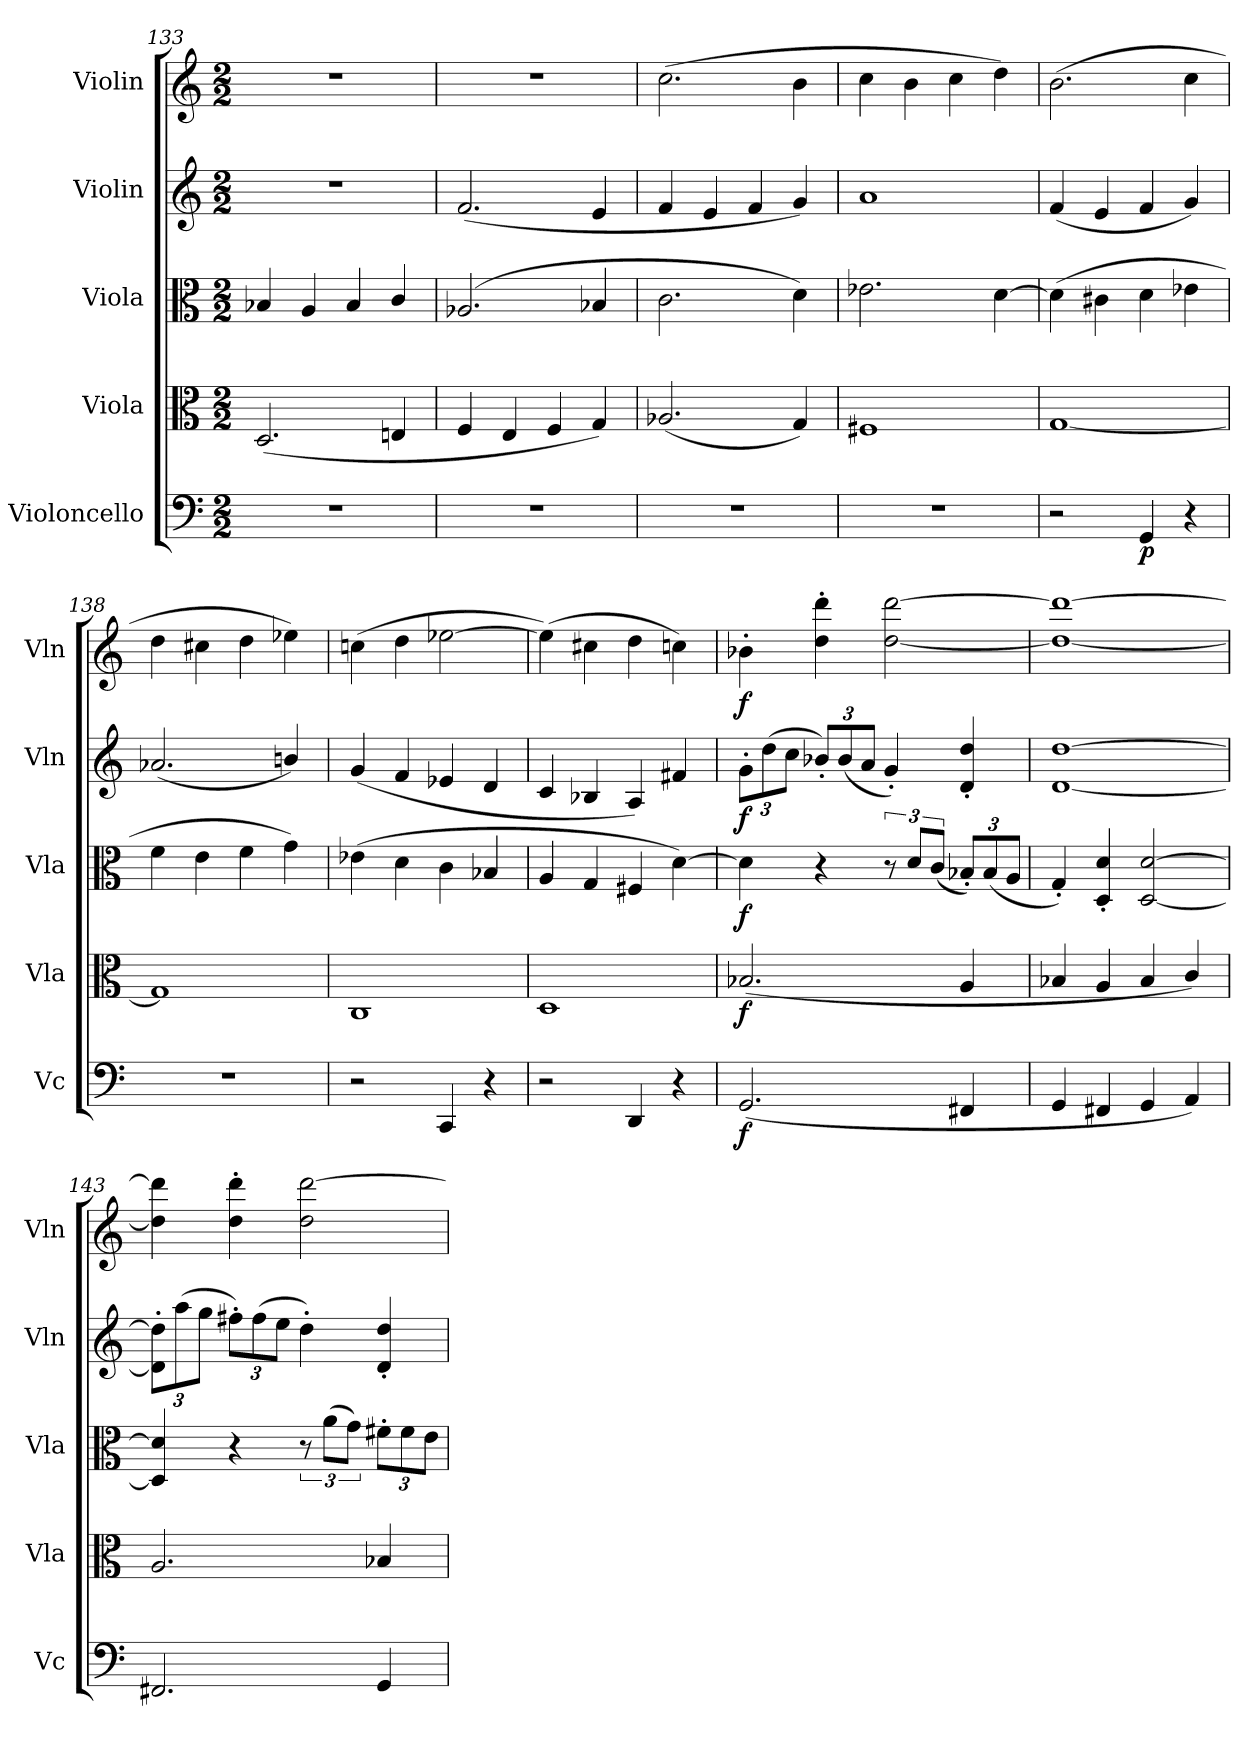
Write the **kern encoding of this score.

**kern	**dynam	**kern	**dynam	**kern	**dynam	**kern	**dynam	**kern	**dynam
*part5	*part5	*part4	*part4	*part3	*part3	*part2	*part2	*part1	*part1
*staff5	*staff5	*staff4	*staff4	*staff3	*staff3	*staff2	*staff2	*staff1	*staff1
*I"Violoncello	*	*I"Viola	*	*I"Viola	*	*I"Violin	*	*I"Violin	*
*I'Vc	*	*I'Vla	*	*I'Vla	*	*I'Vln	*	*I'Vln	*
*clefF4	*	*clefC3	*	*clefC3	*	*clefG2	*	*clefG2	*
*k[]	*	*k[]	*	*k[]	*	*k[]	*	*k[]	*
*M2/2	*	*M2/2	*	*M2/2	*	*M2/2	*	*M2/2	*
=133	=133	=133	=133	=133	=133	=133	=133	=133	=133
1r	.	(2.D/	.	4B-X/	.	1r	.	1r	.
.	.	.	.	4A/	.	.	.	.	.
.	.	.	.	4B-/	.	.	.	.	.
.	.	4En/	.	4c/	.	.	.	.	.
=134	=134	=134	=134	=134	=134	=134	=134	=134	=134
1r	.	4F/	.	(2.A-X/	.	(2.f/	.	1r	.
.	.	4E/	.	.	.	.	.	.	.
.	.	4F/	.	.	.	.	.	.	.
.	.	4G/)	.	4B-X/	.	4e/	.	.	.
=135	=135	=135	=135	=135	=135	=135	=135	=135	=135
1r	.	(2.A-X/	.	2.c\	.	4f/	.	(2.cc\	.
.	.	.	.	.	.	4e/	.	.	.
.	.	.	.	.	.	4f/	.	.	.
.	.	4G/)	.	4d\)	.	4g/)	.	4b\	.
=136	=136	=136	=136	=136	=136	=136	=136	=136	=136
1r	.	1F#X	.	2.e-X\	.	1a	.	4cc\	.
.	.	.	.	.	.	.	.	4b\	.
.	.	.	.	.	.	.	.	4cc\	.
.	.	.	.	[4d\	.	.	.	4dd\)	.
=137	=137	=137	=137	=137	=137	=137	=137	=137	=137
2r	.	[1G	.	(4d\]	.	(4f/	.	(2.b\	.
.	.	.	.	4c#X\	.	4e/	.	.	.
4GG/	p	.	.	4d\	.	4f/	.	.	.
4r	.	.	.	4e-X\	.	4g/)	.	4cc\	.
=138	=138	=138	=138	=138	=138	=138	=138	=138	=138
1r	.	1G]	.	4f\	.	(2.a-X/	.	4dd\	.
.	.	.	.	4e\	.	.	.	4cc#X\	.
.	.	.	.	4f\	.	.	.	4dd\	.
.	.	.	.	4g\)	.	4bn/)	.	4ee-X\)	.
=139	=139	=139	=139	=139	=139	=139	=139	=139	=139
2r	.	1C	.	(4e-X\	.	(4g/	.	(4ccn\	.
.	.	.	.	4d\	.	4f/	.	4dd\	.
4CC/	.	.	.	4c\	.	4e-X/	.	[2ee-X\	.
4r	.	.	.	4B-X/	.	4d/	.	.	.
=140	=140	=140	=140	=140	=140	=140	=140	=140	=140
2r	.	1D	.	4A/	.	4c/	.	(4ee-\])	.
.	.	.	.	4G/	.	4B-X/	.	4cc#X\	.
4DD/	.	.	.	4F#X/	.	4A/)	.	4dd\	.
4r	.	.	.	[4d\)	.	4f#X/	.	4ccn\)	.
=141	=141	=141	=141	=141	=141	=141	=141	=141	=141
(2.GG/	f	(2.B-X/	f	4d\]	f	12g'\L	f	4b-X'\	f
.	.	.	.	.	.	(12dd\	.	.	.
.	.	.	.	.	.	12cc\J	.	.	.
.	.	.	.	4r	.	12b-X'/L)	.	4dd'\ 4ddd'\	.
.	.	.	.	.	.	(12b-/	.	.	.
.	.	.	.	.	.	12a/J	.	.	.
.	.	.	.	12r	.	4g'/)	.	[2dd\ [2ddd\	.
.	.	.	.	12d/L	.	.	.	.	.
.	.	.	.	(12c/J	.	.	.	.	.
4FF#X/	.	4A/	.	12B-X'/L)	.	4d'/ 4dd'/	.	.	.
.	.	.	.	(12B-/	.	.	.	.	.
.	.	.	.	12A/J	.	.	.	.	.
=142	=142	=142	=142	=142	=142	=142	=142	=142	=142
4GG/	.	4B-X/	.	4G'/)	.	[1d [1dd	.	1dd_ 1ddd_	.
4FF#X/	.	4A/	.	4D'/ 4d'/	.	.	.	.	.
4GG/	.	4B-/	.	[2D/ [2d/	.	.	.	.	.
4AA/)	.	4c/)	.	.	.	.	.	.	.
=143	=143	=143	=143	=143	=143	=143	=143	=143	=143
2.FF#X/	.	2.A/	.	4D]/ 4d]/	.	12d]'\ 12dd]'\L	.	4dd]\ 4ddd]\	.
.	.	.	.	.	.	(12aa\	.	.	.
.	.	.	.	.	.	12gg\J	.	.	.
.	.	.	.	4r	.	12ff#X'\L)	.	4dd'\ 4ddd'\	.
.	.	.	.	.	.	(12ff#\	.	.	.
.	.	.	.	.	.	12ee\J	.	.	.
.	.	.	.	12r	.	4dd'\)	.	2dd\ [2ddd\	.
.	.	.	.	(12a\L	.	.	.	.	.
.	.	.	.	12g\J)	.	.	.	.	.
4GG/	.	4B-X/	.	12f#X'\L	.	4d'/ 4dd'/	.	.	.
.	.	.	.	12f#\	.	.	.	.	.
.	.	.	.	12e\J	.	.	.	.	.
=	=	=	=	=	=	=	=	=	=
*-	*-	*-	*-	*-	*-	*-	*-	*-	*-
